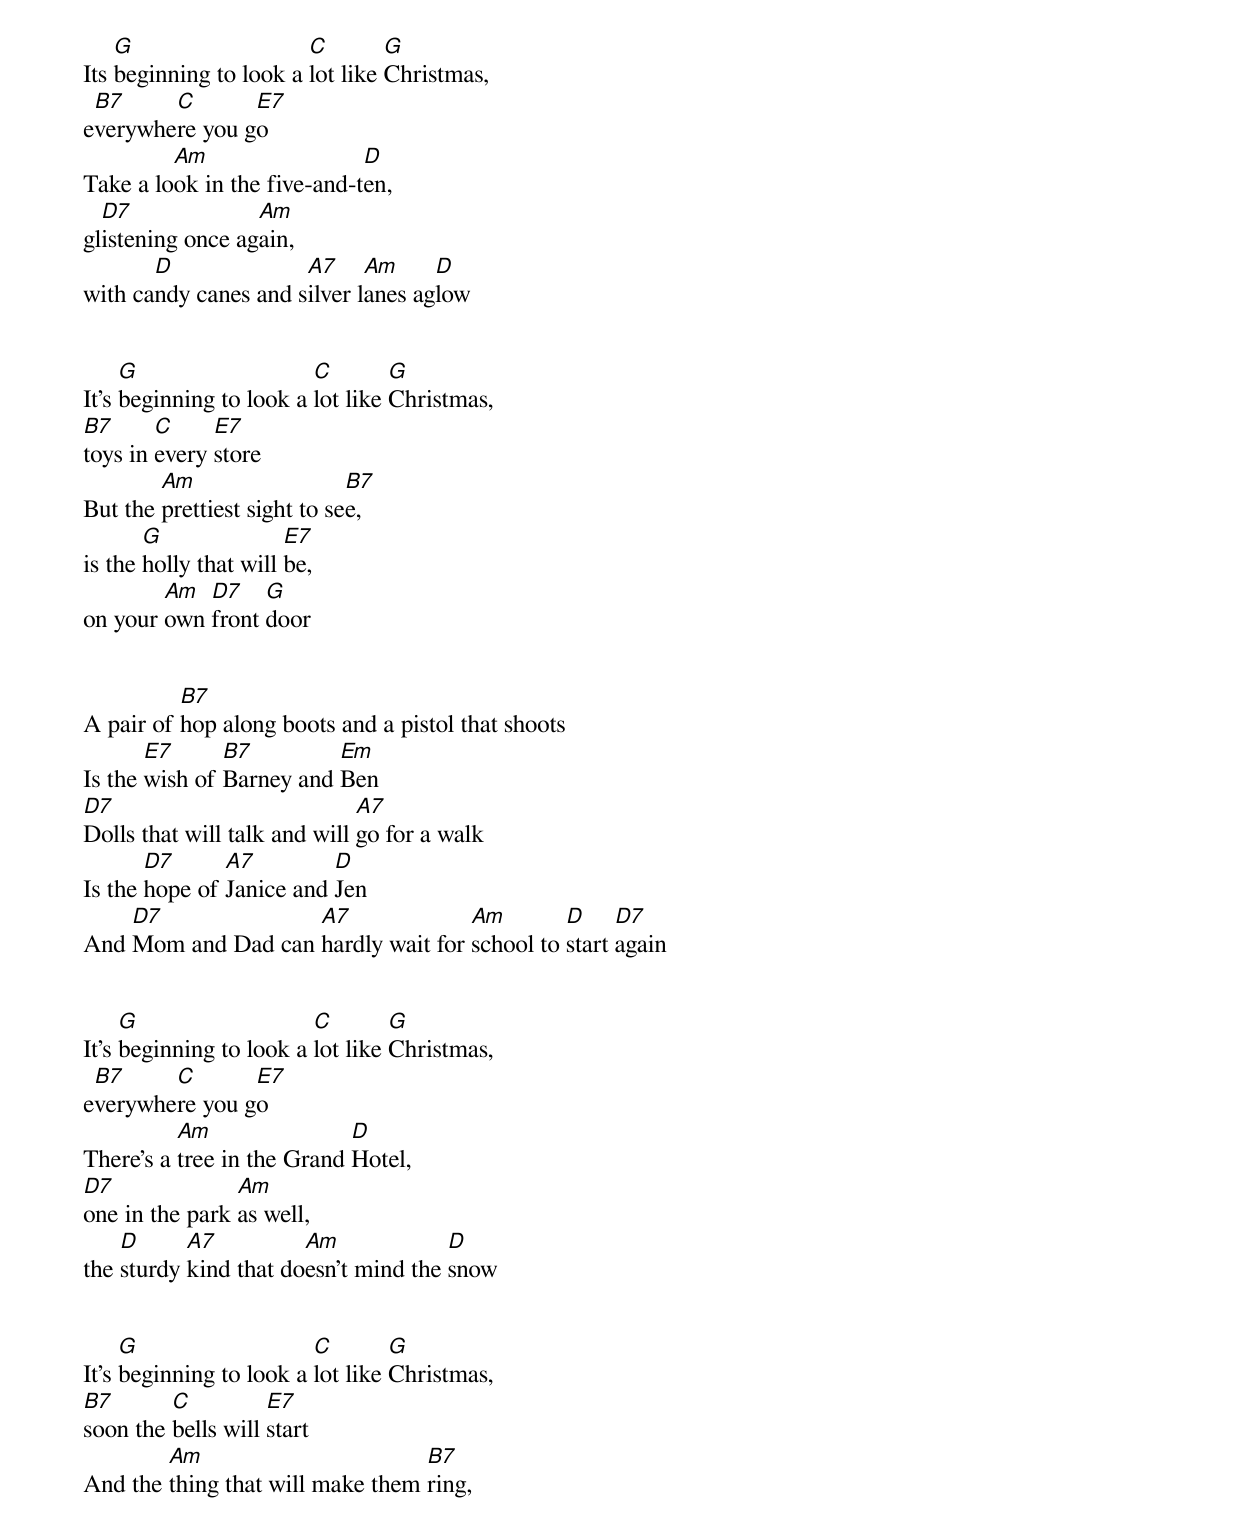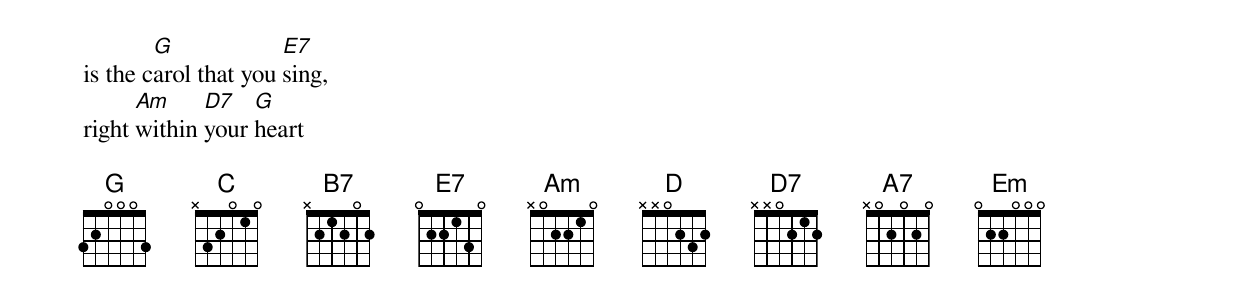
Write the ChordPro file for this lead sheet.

Its [G]beginning to look a [C]lot like [G]Christmas,
e[B7]verywhe[C]re you g[E7]o
Take a lo[Am]ok in the five-and-t[D]en,
gl[D7]istening once ag[Am]ain,
with ca[D]ndy canes and s[A7]ilver l[Am]anes ag[D]low


It's [G]beginning to look a [C]lot like [G]Christmas,
[B7]toys in [C]every [E7]store
But the [Am]prettiest sight to se[B7]e,
is the [G]holly that will [E7]be,
on your [Am]own [D7]front [G]door


A pair of [B7]hop along boots and a pistol that shoots
Is the [E7]wish of [B7]Barney and [Em]Ben
[D7]Dolls that will talk and will [A7]go for a walk
Is the [D7]hope of [A7]Janice and [D]Jen
And [D7]Mom and Dad can [A7]hardly wait for [Am]school to [D]start [D7]again


It's [G]beginning to look a [C]lot like [G]Christmas,
e[B7]verywhe[C]re you g[E7]o
There's a [Am]tree in the Grand [D]Hotel,
[D7]one in the park [Am]as well,
the [D]sturdy [A7]kind that do[Am]esn't mind the [D]snow


It's [G]beginning to look a [C]lot like [G]Christmas,
[B7]soon the [C]bells will [E7]start
And the [Am]thing that will make them [B7]ring,
is the c[G]arol that you [E7]sing,
right [Am]within [D7]your [G]heart

{% include music-notes.html %}
